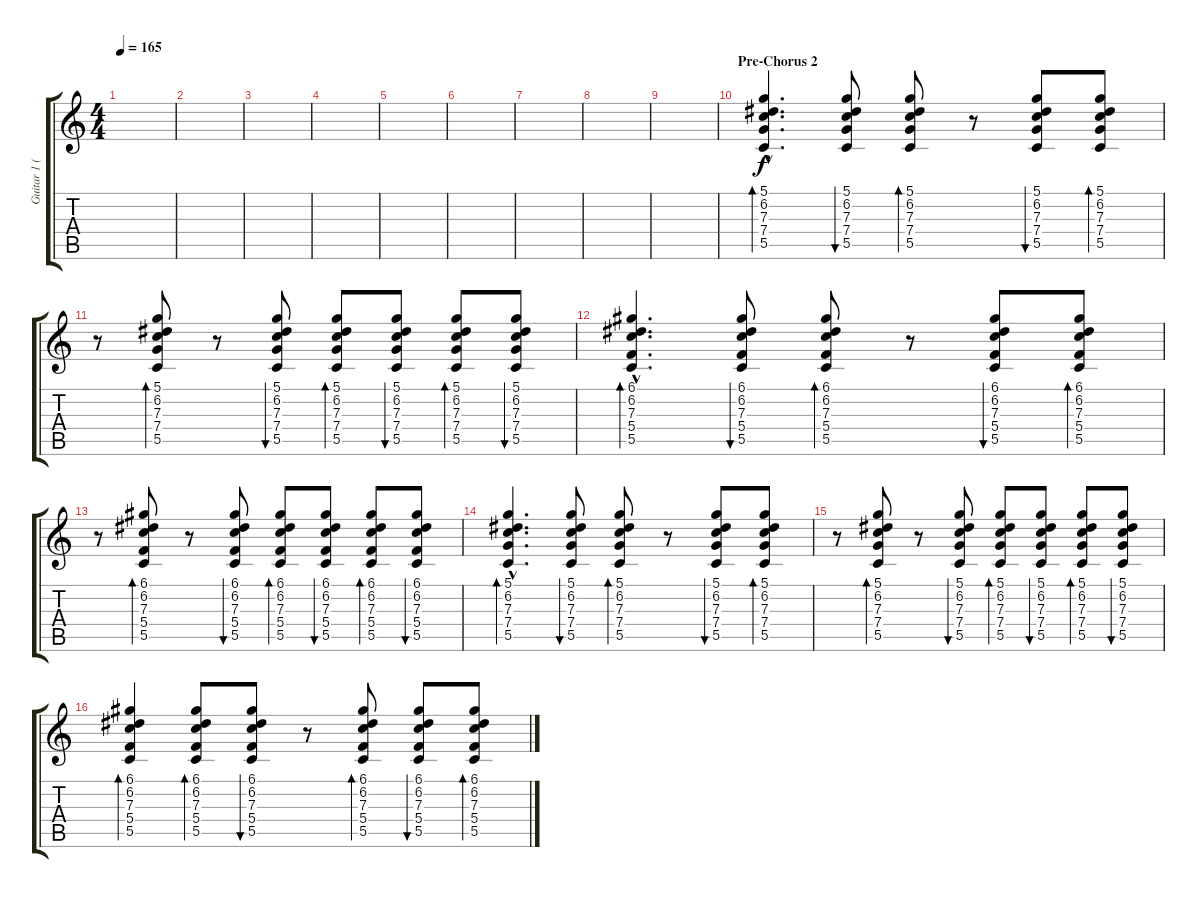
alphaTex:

\track ("Guitar 1 (clean)" "Guitar 1 (") {instrument electricguitarclean}
\staff {score tabs}
\tuning (D4 A3 F3 C3 G2 C2) {hide}
\ts (4 4)
\tempo 165
\clef g2
\ks c
|
|
|
|
|
|
|
|
|
\section ("" "Pre-Chorus 2")
(5.1{hac} 6.2{hac} 7.3{hac} 7.4{hac} 5.5{hac}).4{d bd 60 instrument acousticguitarsteel} (5.1 6.2 7.3 7.4 5.5).8{bu 60} (5.1 6.2 7.3 7.4 5.5).8{bd 60} r.8 (5.1 6.2 7.3 7.4 5.5).8{bu 60} (5.1 6.2 7.3 7.4 5.5).8{bd 60} |
r.8 (5.1 6.2 7.3 7.4 5.5).8{bd 60} r.8 (5.1 6.2 7.3 7.4 5.5).8{bu 60} (5.1 6.2 7.3 7.4 5.5).8{bd 60} (5.1 6.2 7.3 7.4 5.5).8{bu 60} (5.1 6.2 7.3 7.4 5.5).8{bd 60} (5.1 6.2 7.3 7.4 5.5).8{bu 60} |
(6.1{hac} 6.2{hac} 7.3{hac} 5.4{hac} 5.5{hac}).4{d bd 60} (6.1 6.2 7.3 5.4 5.5).8{bu 60} (6.1 6.2 7.3 5.4 5.5).8{bd 60} r.8 (6.1 6.2 7.3 5.4 5.5).8{bu 60} (6.1 6.2 7.3 5.4 5.5).8{bd 60} |
r.8 (6.1 6.2 7.3 5.4 5.5).8{bd 60} r.8 (6.1 6.2 7.3 5.4 5.5).8{bu 60} (6.1 6.2 7.3 5.4 5.5).8{bd 60} (6.1 6.2 7.3 5.4 5.5).8{bu 60} (6.1 6.2 7.3 5.4 5.5).8{bd 60} (6.1 6.2 7.3 5.4 5.5).8{bu 60} |
(5.1{hac} 6.2{hac} 7.3{hac} 7.4{hac} 5.5{hac}).4{d bd 60} (5.1 6.2 7.3 7.4 5.5).8{bu 60} (5.1 6.2 7.3 7.4 5.5).8{bd 60} r.8 (5.1 6.2 7.3 7.4 5.5).8{bu 60} (5.1 6.2 7.3 7.4 5.5).8{bd 60} |
r.8 (5.1 6.2 7.3 7.4 5.5).8{bd 60} r.8 (5.1 6.2 7.3 7.4 5.5).8{bu 60} (5.1 6.2 7.3 7.4 5.5).8{bd 60} (5.1 6.2 7.3 7.4 5.5).8{bu 60} (5.1 6.2 7.3 7.4 5.5).8{bd 60} (5.1 6.2 7.3 7.4 5.5).8{bu 60} |
(6.1 6.2 7.3 5.4 5.5).4{bd 60} (6.1 6.2 7.3 5.4 5.5).8{bd 60} (6.1 6.2 7.3 5.4 5.5).8{bu 60} r.8 (6.1 6.2 7.3 5.4 5.5).8{bd 60} (6.1 6.2 7.3 5.4 5.5).8{bu 60} (6.1 6.2 7.3 5.4 5.5).8{bd 60}
